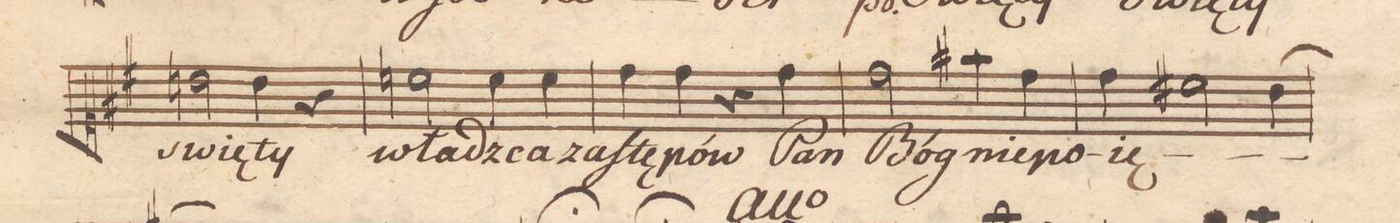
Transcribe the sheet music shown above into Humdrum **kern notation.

**kern	**text	**dynam
*I"Soprano.	*	*
*clefC1	*	*
*k[f#c#]	*	*
*met(c|)	*	*
*M2/2	*	*
2bn\	swię-	.
4b\	-ty	.
4r	.	.
=96	=96	=96
2ccn\	wła-	.
4cc\	-dzca	.
4cc\	za-	.
=97	=97	=97
4dd\	-stę-	.
4dd\	-pów	.
4r	.	.
4dd\	Pan	.
=98	=98	=98
2dd\	Bóg	.
4ff#X\	nie-	.
4dd\	-po-	.
=99	=99	=99
4dd\	-ię-	.
2cc#\	.	.
[4b\	.	.
=100	=100	=100
*-	*-	*-
